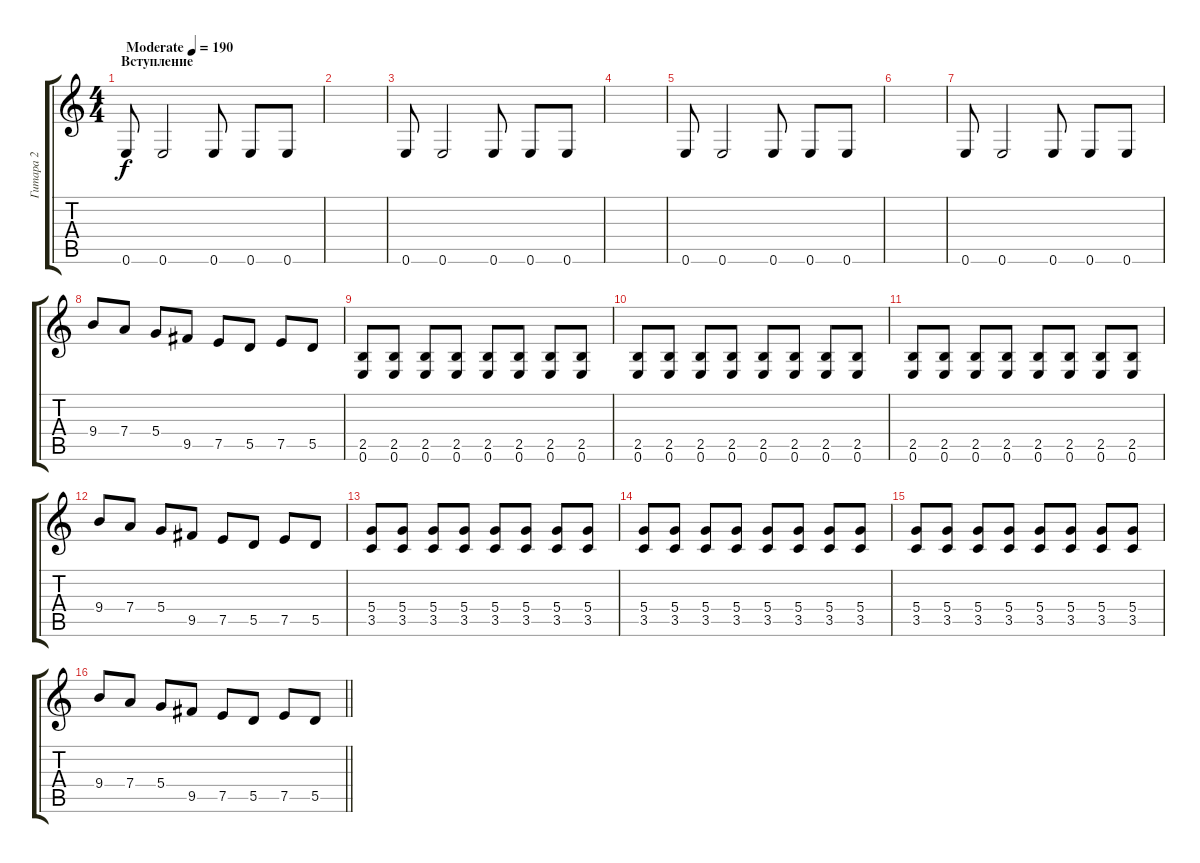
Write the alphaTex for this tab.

\track ("Гитара 2" "Гитара 2") {instrument distortionguitar}
\staff {score tabs}
\tuning (E4 B3 G3 D3 A2 E2) {hide}
\ts (4 4)
\section ("" "Вступление")
\tempo (190 "Moderate")
\clef g2
\ks c
0.6.8{dy f instrument distortionguitar} 0.6.2 0.6.8 0.6.8 0.6.8 |
|
0.6.8 0.6.2 0.6.8 0.6.8 0.6.8 |
|
0.6.8 0.6.2 0.6.8 0.6.8 0.6.8 |
|
0.6.8 0.6.2 0.6.8 0.6.8 0.6.8 |
9.4.8 7.4.8 5.4.8 9.5.8 7.5.8 5.5.8 7.5.8 5.5.8 |
(2.5 0.6).8 (2.5 0.6).8 (2.5 0.6).8 (2.5 0.6).8 (2.5 0.6).8 (2.5 0.6).8 (2.5 0.6).8 (2.5 0.6).8 |
(2.5 0.6).8 (2.5 0.6).8 (2.5 0.6).8 (2.5 0.6).8 (2.5 0.6).8 (2.5 0.6).8 (2.5 0.6).8 (2.5 0.6).8 |
(2.5 0.6).8 (2.5 0.6).8 (2.5 0.6).8 (2.5 0.6).8 (2.5 0.6).8 (2.5 0.6).8 (2.5 0.6).8 (2.5 0.6).8 |
9.4.8 7.4.8 5.4.8 9.5.8 7.5.8 5.5.8 7.5.8 5.5.8 |
(5.4 3.5).8 (5.4 3.5).8 (5.4 3.5).8 (5.4 3.5).8 (5.4 3.5).8 (5.4 3.5).8 (5.4 3.5).8 (5.4 3.5).8 |
(5.4 3.5).8 (5.4 3.5).8 (5.4 3.5).8 (5.4 3.5).8 (5.4 3.5).8 (5.4 3.5).8 (5.4 3.5).8 (5.4 3.5).8 |
(5.4 3.5).8 (5.4 3.5).8 (5.4 3.5).8 (5.4 3.5).8 (5.4 3.5).8 (5.4 3.5).8 (5.4 3.5).8 (5.4 3.5).8 |
\barLineRight lightlight
9.4.8 7.4.8 5.4.8 9.5.8 7.5.8 5.5.8 7.5.8 5.5.8
